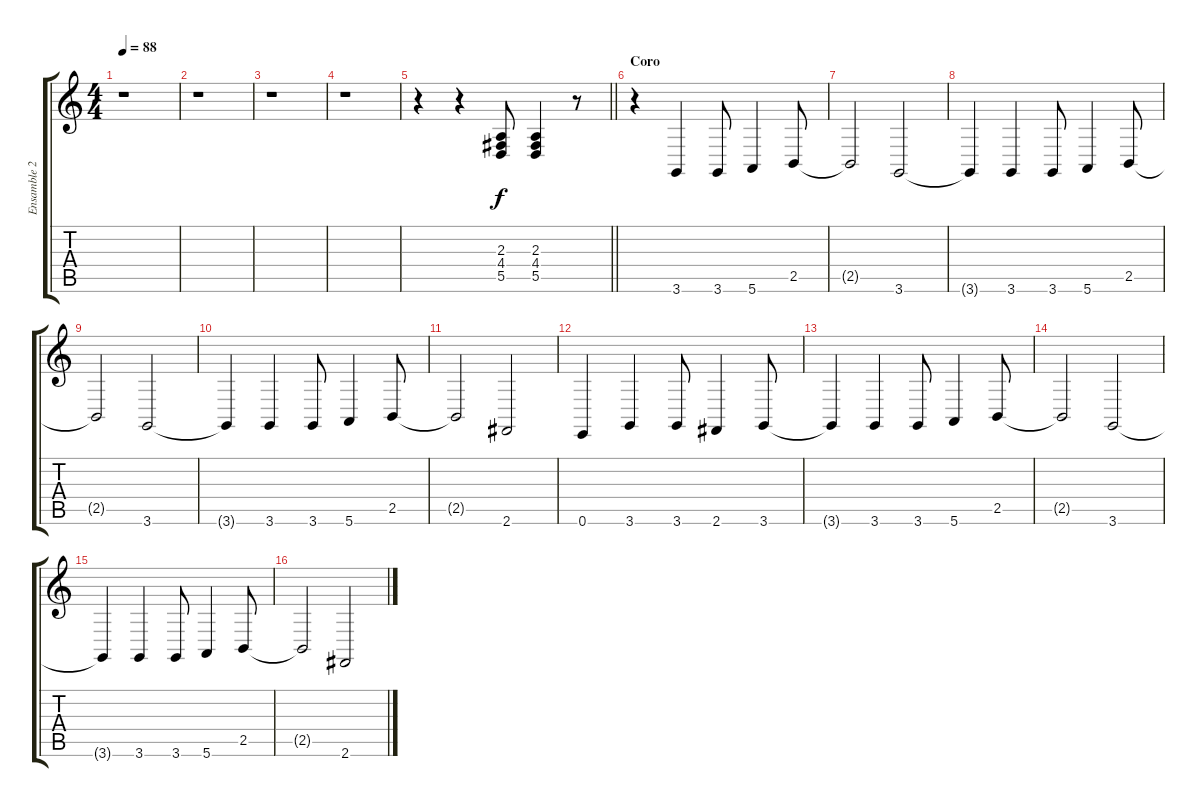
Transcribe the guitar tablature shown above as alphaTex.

\track ("Ensamble 2" "Ensamble 2") {instrument stringensemble1}
\staff {score tabs}
\tuning (E4 B3 G3 D3 A2 E2) {hide}
\ts (4 4)
\tempo 88
\clef g2
\ks c
r.1{dy f} |
r.1 |
r.1 |
r.1 |
\barLineRight lightlight
r.4 r.4 (2.3 4.4 5.5).8 (2.3 4.4 5.5).4 r.8 |
\section ("" "Coro")
r.4{volume 14} 3.6.4 3.6.8 5.6.4 2.5.8 |
2.5{t}.2 3.6.2 |
3.6{t}.4{volume 14} 3.6.4 3.6.8 5.6.4 2.5.8 |
2.5{t}.2 3.6.2 |
3.6{t}.4{volume 14} 3.6.4 3.6.8 5.6.4 2.5.8 |
2.5{t}.2 2.6.2 |
0.6.4 3.6.4 3.6.8 2.6.4 3.6.8 |
3.6{t}.4{volume 14} 3.6.4 3.6.8 5.6.4 2.5.8 |
2.5{t}.2 3.6.2 |
3.6{t}.4{volume 14} 3.6.4 3.6.8 5.6.4 2.5.8 |
2.5{t}.2 2.6.2
